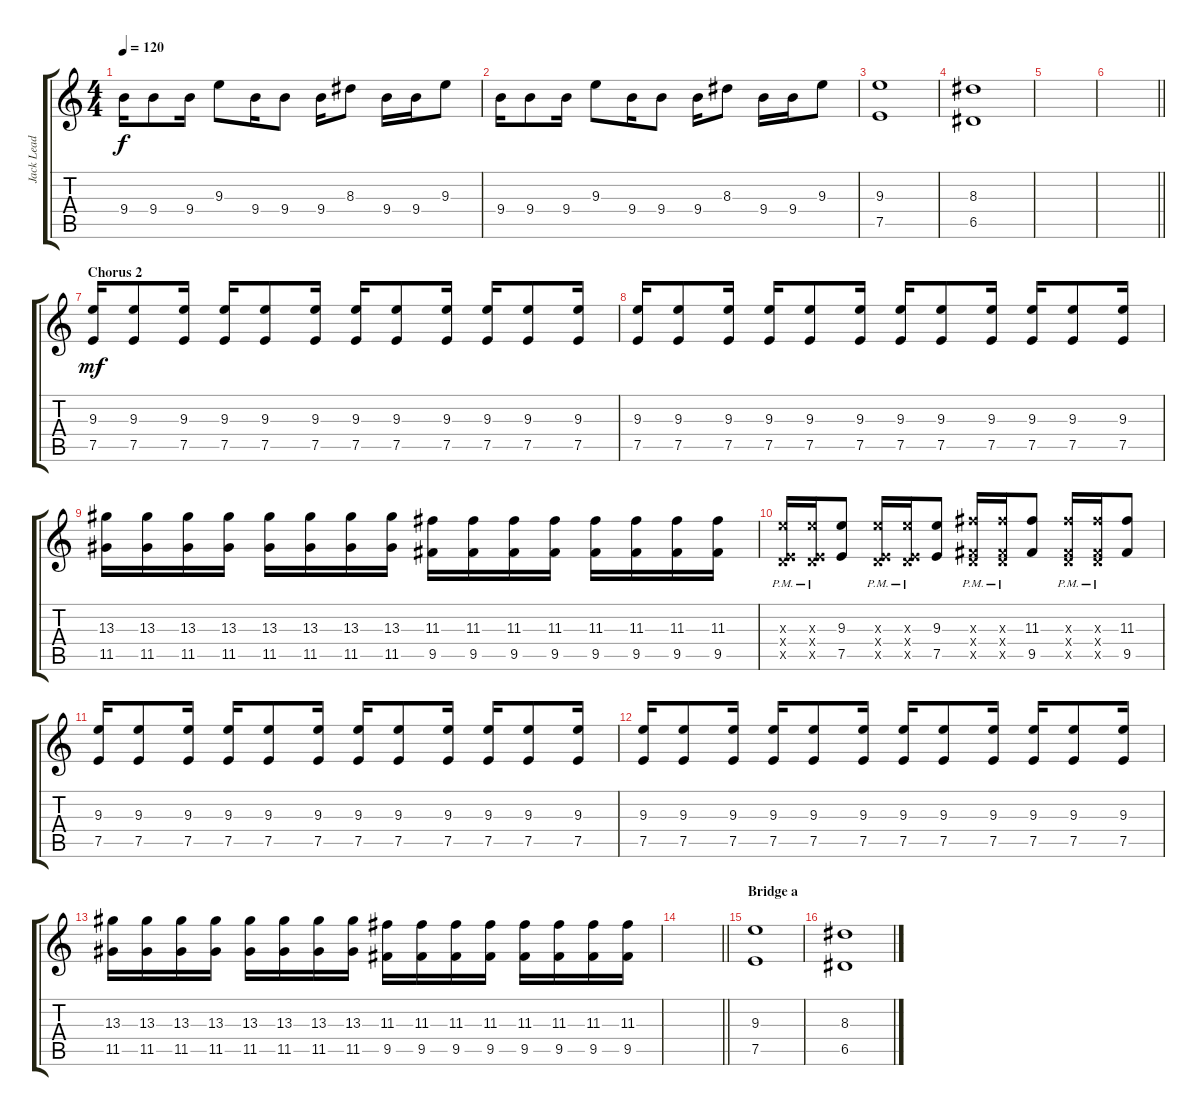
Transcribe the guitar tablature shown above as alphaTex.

\track ("Jack Lead" "Jack Lead") {instrument distortionguitar}
\staff {score tabs}
\tuning (E4 B3 G3 D3 A2 E2) {hide}
\ts (4 4)
\tempo 120
\clef g2
\ks c
9.4.16{dy f} 9.4.8 9.4.16 9.3.8 9.4.16 9.4.8 9.4.16 8.3.8 9.4.16 9.4.16 9.3.8 |
9.4.16 9.4.8 9.4.16 9.3.8 9.4.16 9.4.8 9.4.16 8.3.8 9.4.16 9.4.16 9.3.8 |
(9.3 7.5).1 |
(8.3 6.5).1 |
|
\barLineRight lightlight
|
\section ("" "Chorus 2")
(9.3 7.5).16{dy mf} (9.3 7.5).8 (9.3 7.5).16 (9.3 7.5).16 (9.3 7.5).8 (9.3 7.5).16 (9.3 7.5).16 (9.3 7.5).8 (9.3 7.5).16 (9.3 7.5).16 (9.3 7.5).8 (9.3 7.5).16 |
(9.3 7.5).16 (9.3 7.5).8 (9.3 7.5).16 (9.3 7.5).16 (9.3 7.5).8 (9.3 7.5).16 (9.3 7.5).16 (9.3 7.5).8 (9.3 7.5).16 (9.3 7.5).16 (9.3 7.5).8 (9.3 7.5).16 |
(13.3 11.5).16 (13.3 11.5).16 (13.3 11.5).16 (13.3 11.5).16 (13.3 11.5).16 (13.3 11.5).16 (13.3 11.5).16 (13.3 11.5).16 (11.3 9.5).16 (11.3 9.5).16 (11.3 9.5).16 (11.3 9.5).16 (11.3 9.5).16 (11.3 9.5).16 (11.3 9.5).16 (11.3 9.5).16 |
(9.3{pm x} 0.4{x} 7.5{pm x}).16 (9.3{pm x} 0.4{x} 7.5{pm x}).16 (9.3 7.5).8 (9.3{pm x} 0.4{x} 7.5{pm x}).16 (9.3{pm x} 0.4{x} 7.5{pm x}).16 (9.3 7.5).8 (11.3{pm x} 0.4{x} 9.5{pm x}).16 (11.3{pm x} 0.4{x} 9.5{pm x}).16 (11.3 9.5).8 (11.3{pm x} 0.4{x} 9.5{pm x}).16 (11.3{pm x} 0.4{x} 9.5{pm x}).16 (11.3 9.5).8 |
(9.3 7.5).16 (9.3 7.5).8 (9.3 7.5).16 (9.3 7.5).16 (9.3 7.5).8 (9.3 7.5).16 (9.3 7.5).16 (9.3 7.5).8 (9.3 7.5).16 (9.3 7.5).16 (9.3 7.5).8 (9.3 7.5).16 |
(9.3 7.5).16 (9.3 7.5).8 (9.3 7.5).16 (9.3 7.5).16 (9.3 7.5).8 (9.3 7.5).16 (9.3 7.5).16 (9.3 7.5).8 (9.3 7.5).16 (9.3 7.5).16 (9.3 7.5).8 (9.3 7.5).16 |
(13.3 11.5).16 (13.3 11.5).16 (13.3 11.5).16 (13.3 11.5).16 (13.3 11.5).16 (13.3 11.5).16 (13.3 11.5).16 (13.3 11.5).16 (11.3 9.5).16 (11.3 9.5).16 (11.3 9.5).16 (11.3 9.5).16 (11.3 9.5).16 (11.3 9.5).16 (11.3 9.5).16 (11.3 9.5).16 |
\barLineRight lightlight
|
\section ("" "Bridge a")
(9.3 7.5).1 |
(8.3 6.5).1
